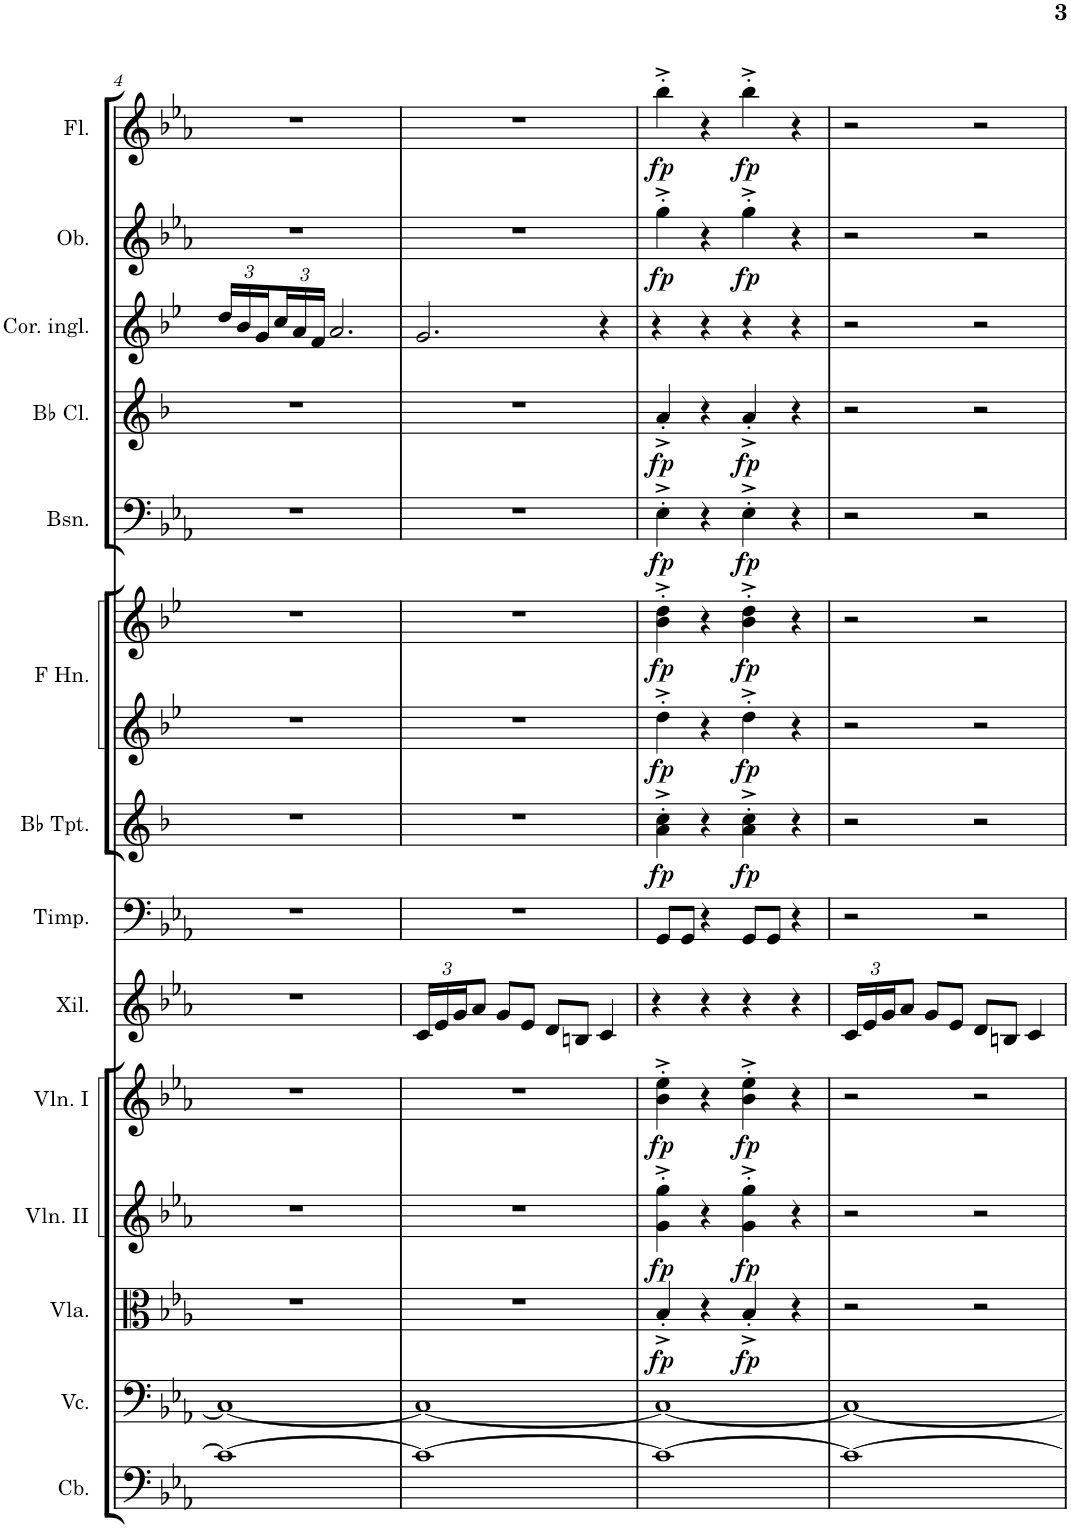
**kern	**kern	**kern	**dynam	**kern	**dynam	**kern	**dynam	**kern	**kern	**kern	**dynam	**kern	**kern	**dynam	**kern	**dynam	**kern	**dynam	**kern	**kern	**dynam	**kern	**dynam
*part14	*part13	*part12	*part12	*part11	*part11	*part10	*part10	*part9	*part8	*part7	*part7	*part6	*part6	*part6	*part5	*part5	*part4	*part4	*part3	*part2	*part2	*part1	*part1
*staff15	*staff14	*staff13	*staff13	*staff12	*staff12	*staff11	*staff11	*staff10	*staff9	*staff8	*staff8	*staff7	*staff6	*staff6/7	*staff5	*staff5	*staff4	*staff4	*staff3	*staff2	*staff2	*staff1	*staff1
*I"Contrabasses	*I"Violoncellos	*I"Violas	*	*I"Violins II	*	*I"Violins I	*	*I"Xilofono	*I"Timpani	*I"Trumpets in Bb	*	*I"Horns in F	*	*	*I"Bassoons	*	*I"Clarinets in Bb	*	*I"Corno inglese	*I"Oboes	*	*I"Flutes	*
*I'Cb.	*I'Vc.	*I'Vla.	*	*I'Vln. II	*	*I'Vln. I	*	*I'Xil.	*I'Timp.	*	*	*	*	*	*I'Bsn.	*	*	*	*I'Cor. ingl.	*I'Ob.	*	*I'Fl.	*
!!LO:PB:g=z
*clefF4	*clefF4	*clefC3	*	*clefG2	*	*clefG2	*	*clefG2	*clefF4	*clefG2	*	*clefG2	*clefG2	*	*clefF4	*	*clefG2	*	*clefG2	*clefG2	*	*clefG2	*
*Trd7c12	*	*	*	*	*	*	*	*Trd-7c-12	*	*Trd1c2	*	*Trd4c7	*Trd4c7	*	*	*	*Trd1c2	*	*Trd4c7	*	*	*	*
*k[b-e-a-]	*k[b-e-a-]	*k[b-e-a-]	*	*k[b-e-a-]	*	*k[b-e-a-]	*	*k[b-e-a-]	*k[b-e-a-]	*k[b-]	*	*k[b-e-]	*k[b-e-]	*	*k[b-e-a-]	*	*k[b-]	*	*k[b-e-]	*k[b-e-a-]	*	*k[b-e-a-]	*
*M4/4	*M4/4	*M4/4	*	*M4/4	*	*M4/4	*	*M4/4	*M4/4	*M4/4	*	*M4/4	*M4/4	*	*M4/4	*	*M4/4	*	*M4/4	*M4/4	*	*M4/4	*
*	*	*	*	*	*	*	*	*	*	*	*	*	*	*	*	*	*	*	*Xbrackettup	*	*	*	*
=4	=4	=4	=4	=4	=4	=4	=4	=4	=4	=4	=4	=4	=4	=4	=4	=4	=4	=4	=4	=4	=4	=4	=4
1c_	1C_	1r	.	1r	.	1r	.	1r	1r	1r	.	1r	1r	.	1r	.	1r	.	24dd/LL	1r	.	1r	.
.	.	.	.	.	.	.	.	.	.	.	.	.	.	.	.	.	.	.	24b-/	.	.	.	.
.	.	.	.	.	.	.	.	.	.	.	.	.	.	.	.	.	.	.	24g/	.	.	.	.
.	.	.	.	.	.	.	.	.	.	.	.	.	.	.	.	.	.	.	24cc/	.	.	.	.
.	.	.	.	.	.	.	.	.	.	.	.	.	.	.	.	.	.	.	24a/	.	.	.	.
.	.	.	.	.	.	.	.	.	.	.	.	.	.	.	.	.	.	.	24f/JJ	.	.	.	.
.	.	.	.	.	.	.	.	.	.	.	.	.	.	.	.	.	.	.	2.a/	.	.	.	.
=5	=5	=5	=5	=5	=5	=5	=5	=5	=5	=5	=5	=5	=5	=5	=5	=5	=5	=5	=5	=5	=5	=5	=5
*	*	*	*	*	*	*	*	*Xbrackettup	*	*	*	*	*	*	*	*	*	*	*	*	*	*	*
1c_	1C_	1r	.	1r	.	1r	.	24c/LL	1r	1r	.	1r	1r	.	1r	.	1r	.	2.g/	1r	.	1r	.
.	.	.	.	.	.	.	.	24e-/	.	.	.	.	.	.	.	.	.	.	.	.	.	.	.
.	.	.	.	.	.	.	.	24g/J	.	.	.	.	.	.	.	.	.	.	.	.	.	.	.
.	.	.	.	.	.	.	.	8a-/J	.	.	.	.	.	.	.	.	.	.	.	.	.	.	.
.	.	.	.	.	.	.	.	8g/L	.	.	.	.	.	.	.	.	.	.	.	.	.	.	.
.	.	.	.	.	.	.	.	8e-/J	.	.	.	.	.	.	.	.	.	.	.	.	.	.	.
.	.	.	.	.	.	.	.	8d/L	.	.	.	.	.	.	.	.	.	.	.	.	.	.	.
.	.	.	.	.	.	.	.	8Bn/J	.	.	.	.	.	.	.	.	.	.	.	.	.	.	.
.	.	.	.	.	.	.	.	4c/	.	.	.	.	.	.	.	.	.	.	4r	.	.	.	.
=6	=6	=6	=6	=6	=6	=6	=6	=6	=6	=6	=6	=6	=6	=6	=6	=6	=6	=6	=6	=6	=6	=6	=6
!	!	!	!LO:DY:b	!	!LO:DY:b	!	!LO:DY:b	!	!	!	!LO:DY:b	!	!	!LO:DY:b=2	!	!	!	!	!	!	!	!	!
!	!	!	!	!	!	!	!	!	!	!	!	!	!	!LO:DY:n=1:b	!	!LO:DY:b	!	!LO:DY:b	!	!	!LO:DY:b	!	!LO:DY:b
1c_	1C_	4B-'^/	fp	4g\'^ 4gg\'^	fp	4b-\'^ 4ee-\'^	fp	4r	8GG/L	4a\'^ 4cc\'^	fp	4dd'^\	4b-\'^ 4dd\'^	fp fp	4E-'^\	fp	4a'^/	fp	4r	4gg'^\	fp	4bb-'^\	fp
.	.	.	.	.	.	.	.	.	8GG/J	.	.	.	.	.	.	.	.	.	.	.	.	.	.
.	.	4r	.	4r	.	4r	.	4r	4r	4r	.	4r	4r	.	4r	.	4r	.	4r	4r	.	4r	.
!	!	!	!LO:DY:b	!	!LO:DY:b	!	!LO:DY:b	!	!	!	!LO:DY:b	!	!	!LO:DY:n=2:b=2	!	!	!	!	!	!	!	!	!
!	!	!	!	!	!	!	!	!	!	!	!	!	!	!LO:DY:n=3:b	!	!LO:DY:b	!	!LO:DY:b	!	!	!LO:DY:b	!	!LO:DY:b
.	.	4B-'^/	fp	4g\'^ 4gg\'^	fp	4b-\'^ 4ee-\'^	fp	4r	8GG/L	4a\'^ 4cc\'^	fp	4dd'^\	4b-\'^ 4dd\'^	fp fp	4E-'^\	fp	4a'^/	fp	4r	4gg'^\	fp	4bb-'^\	fp
.	.	.	.	.	.	.	.	.	8GG/J	.	.	.	.	.	.	.	.	.	.	.	.	.	.
.	.	4r	.	4r	.	4r	.	4r	4r	4r	.	4r	4r	.	4r	.	4r	.	4r	4r	.	4r	.
=7	=7	=7	=7	=7	=7	=7	=7	=7	=7	=7	=7	=7	=7	=7	=7	=7	=7	=7	=7	=7	=7	=7	=7
1c_	1C_	2r	.	2r	.	2r	.	24c/LL	2r	2r	.	2r	2r	.	2r	.	2r	.	2r	2r	.	2r	.
.	.	.	.	.	.	.	.	24e-/	.	.	.	.	.	.	.	.	.	.	.	.	.	.	.
.	.	.	.	.	.	.	.	24g/J	.	.	.	.	.	.	.	.	.	.	.	.	.	.	.
.	.	.	.	.	.	.	.	8a-/J	.	.	.	.	.	.	.	.	.	.	.	.	.	.	.
.	.	.	.	.	.	.	.	8g/L	.	.	.	.	.	.	.	.	.	.	.	.	.	.	.
.	.	.	.	.	.	.	.	8e-/J	.	.	.	.	.	.	.	.	.	.	.	.	.	.	.
.	.	2r	.	2r	.	2r	.	8d/L	2r	2r	.	2r	2r	.	2r	.	2r	.	2r	2r	.	2r	.
.	.	.	.	.	.	.	.	8Bn/J	.	.	.	.	.	.	.	.	.	.	.	.	.	.	.
.	.	.	.	.	.	.	.	4c/	.	.	.	.	.	.	.	.	.	.	.	.	.	.	.
=	=	=	=	=	=	=	=	=	=	=	=	=	=	=	=	=	=	=	=	=	=	=	=
*-	*-	*-	*-	*-	*-	*-	*-	*-	*-	*-	*-	*-	*-	*-	*-	*-	*-	*-	*-	*-	*-	*-	*-
